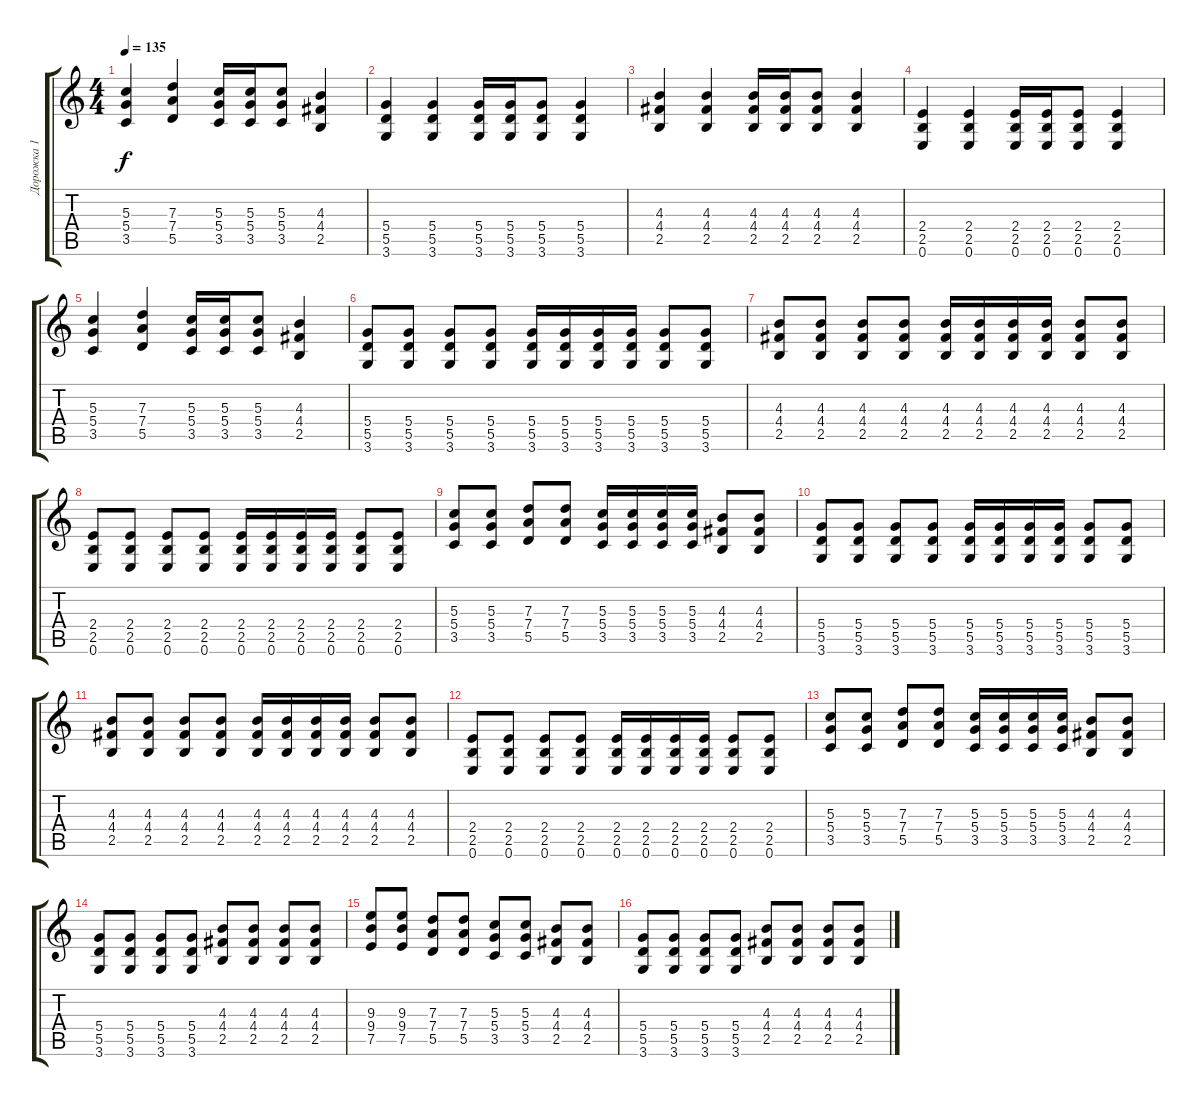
\track ("Дорожка 1" "Дорожка 1") {instrument overdrivenguitar}
\staff {score tabs}
\tuning (E4 B3 G3 D3 A2 E2) {hide}
\ts (4 4)
\tempo 135
\clef g2
\ks c
(5.3 5.4 3.5).4{dy f} (7.3 7.4 5.5).4 (5.3 5.4 3.5).16 (5.3 5.4 3.5).16 (5.3 5.4 3.5).8 (4.3 4.4 2.5).4 |
(5.4 5.5 3.6).4 (5.4 5.5 3.6).4 (5.4 5.5 3.6).16 (5.4 5.5 3.6).16 (5.4 5.5 3.6).8 (5.4 5.5 3.6).4 |
(4.3 4.4 2.5).4 (4.3 4.4 2.5).4 (4.3 4.4 2.5).16 (4.3 4.4 2.5).16 (4.3 4.4 2.5).8 (4.3 4.4 2.5).4 |
(2.4 2.5 0.6).4 (2.4 2.5 0.6).4 (2.4 2.5 0.6).16 (2.4 2.5 0.6).16 (2.4 2.5 0.6).8 (2.4 2.5 0.6).4 |
(5.3 5.4 3.5).4 (7.3 7.4 5.5).4 (5.3 5.4 3.5).16 (5.3 5.4 3.5).16 (5.3 5.4 3.5).8 (4.3 4.4 2.5).4 |
(5.4 5.5 3.6).8 (5.4 5.5 3.6).8 (5.4 5.5 3.6).8 (5.4 5.5 3.6).8 (5.4 5.5 3.6).16 (5.4 5.5 3.6).16 (5.4 5.5 3.6).16 (5.4 5.5 3.6).16 (5.4 5.5 3.6).8 (5.4 5.5 3.6).8 |
(4.3 4.4 2.5).8 (4.3 4.4 2.5).8 (4.3 4.4 2.5).8 (4.3 4.4 2.5).8 (4.3 4.4 2.5).16 (4.3 4.4 2.5).16 (4.3 4.4 2.5).16 (4.3 4.4 2.5).16 (4.3 4.4 2.5).8 (4.3 4.4 2.5).8 |
(2.4 2.5 0.6).8 (2.4 2.5 0.6).8 (2.4 2.5 0.6).8 (2.4 2.5 0.6).8 (2.4 2.5 0.6).16 (2.4 2.5 0.6).16 (2.4 2.5 0.6).16 (2.4 2.5 0.6).16 (2.4 2.5 0.6).8 (2.4 2.5 0.6).8 |
(5.3 5.4 3.5).8 (5.3 5.4 3.5).8 (7.3 7.4 5.5).8 (7.3 7.4 5.5).8 (5.3 5.4 3.5).16 (5.3 5.4 3.5).16 (5.3 5.4 3.5).16 (5.3 5.4 3.5).16 (4.3 4.4 2.5).8 (4.3 4.4 2.5).8 |
(5.4 5.5 3.6).8 (5.4 5.5 3.6).8 (5.4 5.5 3.6).8 (5.4 5.5 3.6).8 (5.4 5.5 3.6).16 (5.4 5.5 3.6).16 (5.4 5.5 3.6).16 (5.4 5.5 3.6).16 (5.4 5.5 3.6).8 (5.4 5.5 3.6).8 |
(4.3 4.4 2.5).8 (4.3 4.4 2.5).8 (4.3 4.4 2.5).8 (4.3 4.4 2.5).8 (4.3 4.4 2.5).16 (4.3 4.4 2.5).16 (4.3 4.4 2.5).16 (4.3 4.4 2.5).16 (4.3 4.4 2.5).8 (4.3 4.4 2.5).8 |
(2.4 2.5 0.6).8 (2.4 2.5 0.6).8 (2.4 2.5 0.6).8 (2.4 2.5 0.6).8 (2.4 2.5 0.6).16 (2.4 2.5 0.6).16 (2.4 2.5 0.6).16 (2.4 2.5 0.6).16 (2.4 2.5 0.6).8 (2.4 2.5 0.6).8 |
(5.3 5.4 3.5).8 (5.3 5.4 3.5).8 (7.3 7.4 5.5).8 (7.3 7.4 5.5).8 (5.3 5.4 3.5).16 (5.3 5.4 3.5).16 (5.3 5.4 3.5).16 (5.3 5.4 3.5).16 (4.3 4.4 2.5).8 (4.3 4.4 2.5).8 |
(5.4 5.5 3.6).8 (5.4 5.5 3.6).8 (5.4 5.5 3.6).8 (5.4 5.5 3.6).8 (4.3 4.4 2.5).8 (4.3 4.4 2.5).8 (4.3 4.4 2.5).8 (4.3 4.4 2.5).8 |
(9.3 9.4 7.5).8 (9.3 9.4 7.5).8 (7.3 7.4 5.5).8 (7.3 7.4 5.5).8 (5.3 5.4 3.5).8 (5.3 5.4 3.5).8 (4.3 4.4 2.5).8 (4.3 4.4 2.5).8 |
(5.4 5.5 3.6).8 (5.4 5.5 3.6).8 (5.4 5.5 3.6).8 (5.4 5.5 3.6).8 (4.3 4.4 2.5).8 (4.3 4.4 2.5).8 (4.3 4.4 2.5).8 (4.3 4.4 2.5).8
